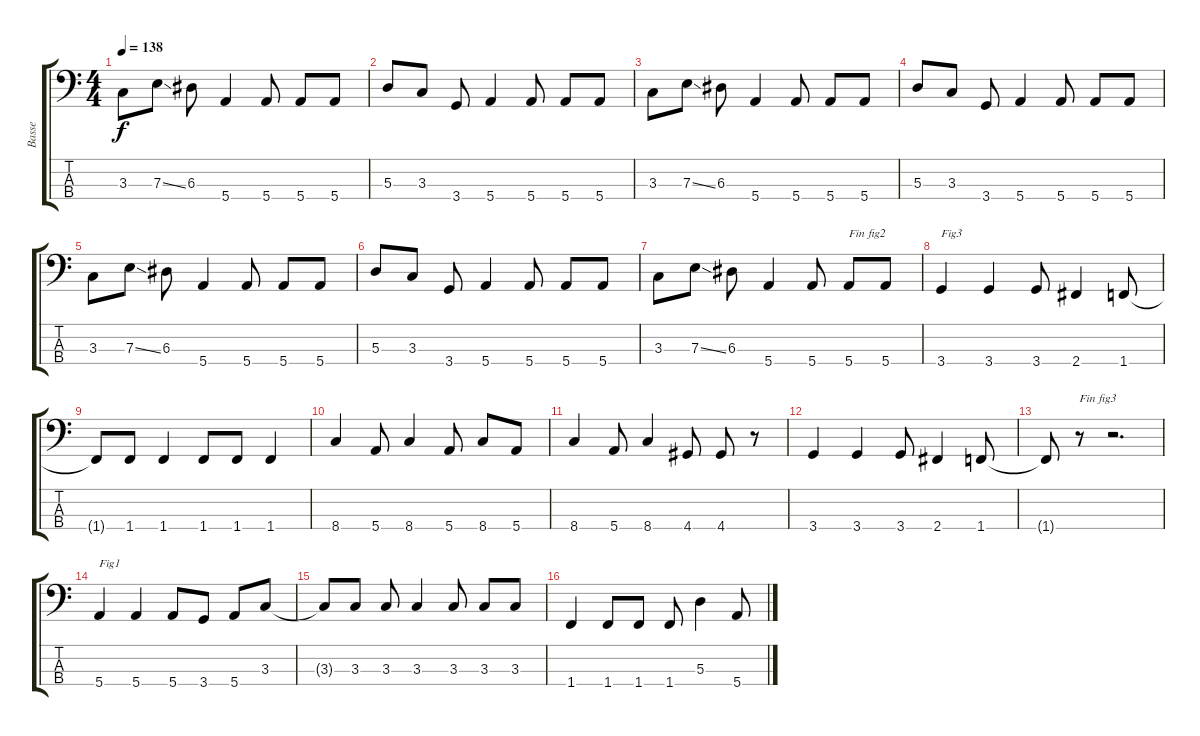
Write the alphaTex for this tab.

\track ("Basse" "Basse") {instrument electricbasspick}
\staff {score tabs}
\tuning (G2 D2 A1 E1) {hide}
\ts (4 4)
\tempo 138
\clef f4
\ks c
3.3.8{dy f} 7.3{ss}.8 6.3.8 5.4.4 5.4.8 5.4.8 5.4.8 |
5.3.8 3.3.8 3.4.8 5.4.4 5.4.8 5.4.8 5.4.8 |
3.3.8 7.3{ss}.8 6.3.8 5.4.4 5.4.8 5.4.8 5.4.8 |
5.3.8 3.3.8 3.4.8 5.4.4 5.4.8 5.4.8 5.4.8 |
3.3.8 7.3{ss}.8 6.3.8 5.4.4 5.4.8 5.4.8 5.4.8 |
5.3.8 3.3.8 3.4.8 5.4.4 5.4.8 5.4.8 5.4.8 |
3.3.8 7.3{ss}.8 6.3.8 5.4.4 5.4.8 5.4.8{txt "Fin fig2"} 5.4.8 |
3.4.4{txt "Fig3"} 3.4.4 3.4.8 2.4.4 1.4.8 |
1.4{t}.8 1.4.8 1.4.4 1.4.8 1.4.8 1.4.4 |
8.4.4 5.4.8 8.4.4 5.4.8 8.4.8 5.4.8 |
8.4.4 5.4.8 8.4.4 4.4.8 4.4.8 r.8 |
3.4.4 3.4.4 3.4.8 2.4.4 1.4.8 |
1.4{t}.8 r.8{txt "Fin fig3"} r.2{d} |
5.4.4{txt "Fig1"} 5.4.4 5.4.8 3.4.8 5.4.8 3.3.8 |
3.3{t}.8 3.3.8 3.3.8 3.3.4 3.3.8 3.3.8 3.3.8 |
1.4.4 1.4.8 1.4.8 1.4.8 5.3.4 5.4.8
